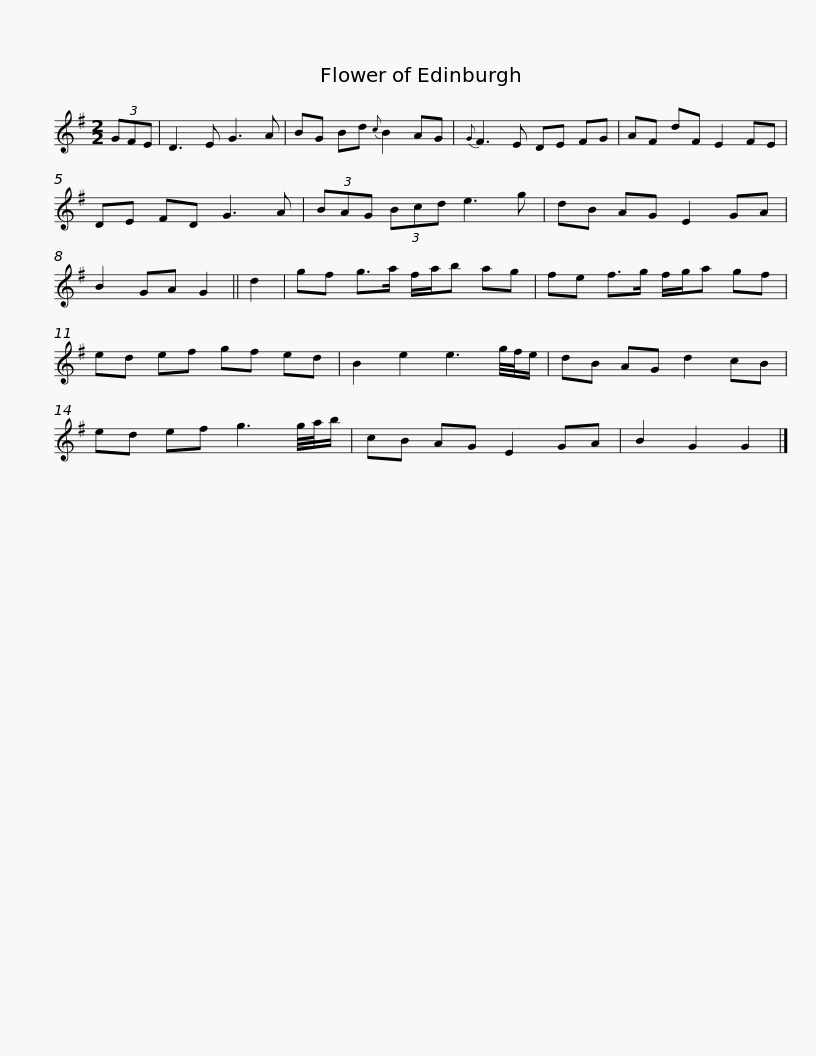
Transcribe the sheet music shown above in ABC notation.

X:1
L:1/8
M:2/2
I:linebreak $
K:G
V:1 treble
V:1
 (3GFE | D3 E G3 A | BG Bd{c} B2 AG |{G} F3 E DE FG | AF dF E2 FE | %5
 DE FD G3 A |$ (3BAG (3Bcd e3 g | dB AG E2 GA | B2 GA G2 || d2 | %10
 gf g>a f/a/b ag | fe f>g f/g/a gf |$ ed ef gf ed | B2 e2 e3 g/4f/4e/ | dB AG d2 cB | %15
 ed ef g3 g/4a/4b/ | cB AG E2 GA | B2 G2 G2 |] %18
